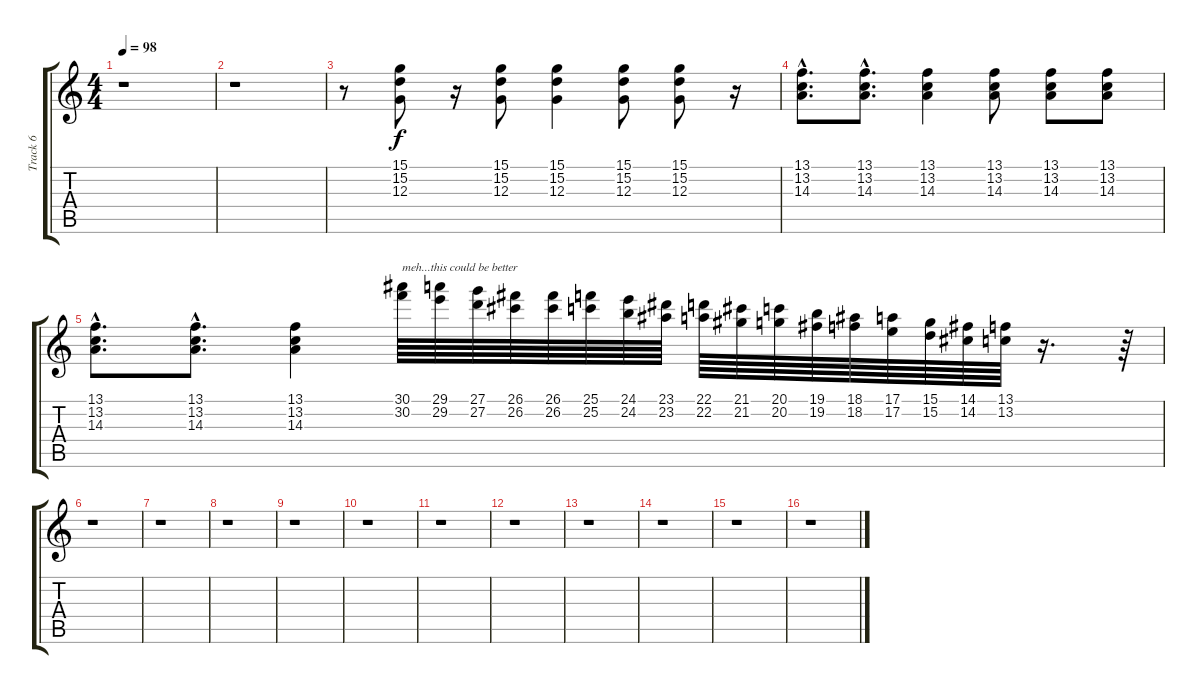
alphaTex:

\track ("Track 6" "Track 6") {instrument brightacousticpiano}
\staff {score tabs}
\tuning (E4 B3 G3 D3 A2 E2) {hide}
\ts (4 4)
\tempo 98
\clef g2
\ks c
r.1{dy f} |
r.1 |
r.8 (15.1 15.2 12.3).8 r.16 (15.1 15.2 12.3).8 (15.1 15.2 12.3).4 (15.1 15.2 12.3).8 (15.1 15.2 12.3).8 r.16 |
(13.1{hac} 13.2{hac} 14.3{hac}).8{d} (13.1{hac} 13.2{hac} 14.3{hac}).8{d} (13.1 13.2 14.3).4 (13.1 13.2 14.3).8 (13.1 13.2 14.3).8 (13.1 13.2 14.3).8 |
(13.1{hac} 13.2{hac} 14.3{hac}).8{d} (13.1{hac} 13.2{hac} 14.3{hac}).8{d} (13.1 13.2 14.3).4 (30.1 30.2).64{txt "meh...this could be better"} (29.1 29.2).64 (27.1 27.2).64 (26.1 26.2).64 (26.1 26.2).64 (25.1 25.2).64 (24.1 24.2).64 (23.1 23.2).64 (22.1 22.2).64 (21.1 21.2).64 (20.1 20.2).64 (19.1 19.2).64 (18.1 18.2).64 (17.1 17.2).64 (15.1 15.2).64 (14.1 14.2).64 (13.1 13.2).64 r.16{d} r.64 |
r.1 |
r.1 |
r.1 |
r.1 |
r.1 |
r.1 |
r.1 |
r.1 |
r.1 |
r.1 |
r.1
